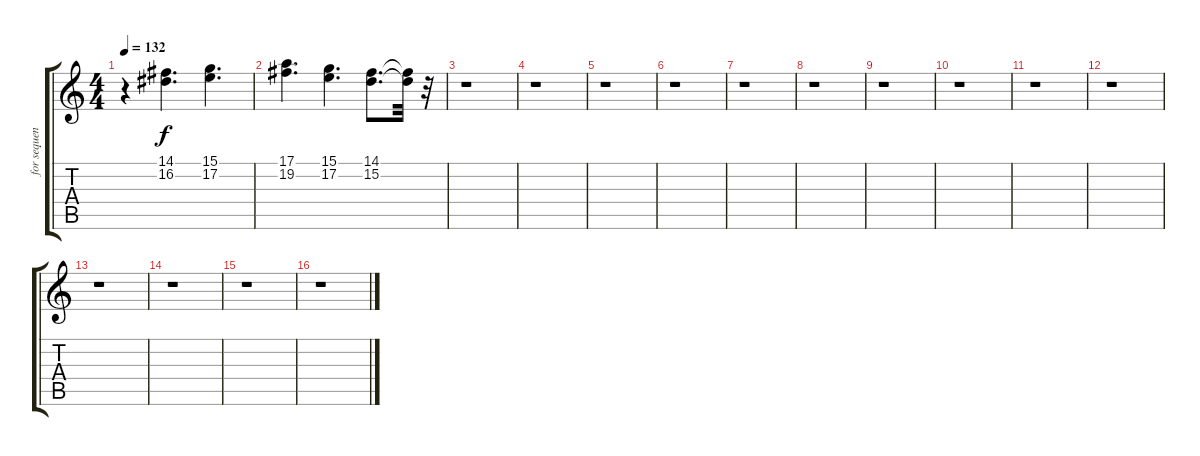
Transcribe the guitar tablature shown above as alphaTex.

\track ("for sequencing" "for sequen") {instrument stringensemble2}
\staff {score tabs}
\tuning (E4 B3 G3 D3 A2 E2) {hide}
\ts (4 4)
\tempo 132
\clef g2
\ks c
r.4{dy f} (14.1 16.2).4{d} (15.1 17.2).4{d} |
(17.1 19.2).4{d} (15.1 17.2).4{d} (14.1 15.2).8{d} (14.1{t} 15.2{t}).32 r.32 |
r.1 |
r.1 |
r.1 |
r.1 |
r.1 |
r.1 |
r.1 |
r.1 |
r.1 |
r.1 |
r.1 |
r.1 |
r.1 |
r.1
